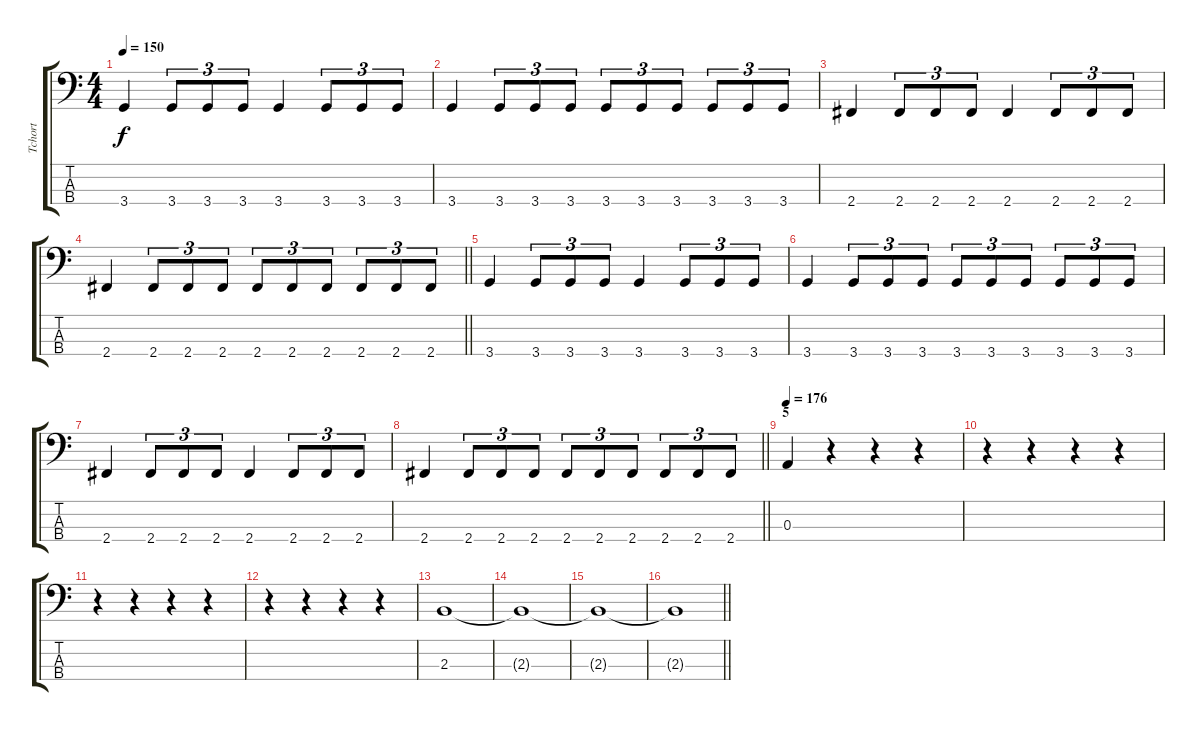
\track ("Tchort" "Tchort") {instrument electricbasspick}
\staff {score tabs}
\tuning (G2 D2 A1 E1) {hide}
\ts (4 4)
\section ("" "")
\tempo 150
\clef f4
\ks c
3.4.4{dy f} 3.4.8{tu (3 2)} 3.4.8{tu (3 2)} 3.4.8{tu (3 2)} 3.4.4 3.4.8{tu (3 2)} 3.4.8{tu (3 2)} 3.4.8{tu (3 2)} |
3.4.4 3.4.8{tu (3 2)} 3.4.8{tu (3 2)} 3.4.8{tu (3 2)} 3.4.8{tu (3 2)} 3.4.8{tu (3 2)} 3.4.8{tu (3 2)} 3.4.8{tu (3 2)} 3.4.8{tu (3 2)} 3.4.8{tu (3 2)} |
2.4.4 2.4.8{tu (3 2)} 2.4.8{tu (3 2)} 2.4.8{tu (3 2)} 2.4.4 2.4.8{tu (3 2)} 2.4.8{tu (3 2)} 2.4.8{tu (3 2)} |
\barLineRight lightlight
2.4.4 2.4.8{tu (3 2)} 2.4.8{tu (3 2)} 2.4.8{tu (3 2)} 2.4.8{tu (3 2)} 2.4.8{tu (3 2)} 2.4.8{tu (3 2)} 2.4.8{tu (3 2)} 2.4.8{tu (3 2)} 2.4.8{tu (3 2)} |
3.4.4 3.4.8{tu (3 2)} 3.4.8{tu (3 2)} 3.4.8{tu (3 2)} 3.4.4 3.4.8{tu (3 2)} 3.4.8{tu (3 2)} 3.4.8{tu (3 2)} |
3.4.4 3.4.8{tu (3 2)} 3.4.8{tu (3 2)} 3.4.8{tu (3 2)} 3.4.8{tu (3 2)} 3.4.8{tu (3 2)} 3.4.8{tu (3 2)} 3.4.8{tu (3 2)} 3.4.8{tu (3 2)} 3.4.8{tu (3 2)} |
2.4.4 2.4.8{tu (3 2)} 2.4.8{tu (3 2)} 2.4.8{tu (3 2)} 2.4.4 2.4.8{tu (3 2)} 2.4.8{tu (3 2)} 2.4.8{tu (3 2)} |
\barLineRight lightlight
2.4.4 2.4.8{tu (3 2)} 2.4.8{tu (3 2)} 2.4.8{tu (3 2)} 2.4.8{tu (3 2)} 2.4.8{tu (3 2)} 2.4.8{tu (3 2)} 2.4.8{tu (3 2)} 2.4.8{tu (3 2)} 2.4.8{tu (3 2)} |
\section ("" "5")
\tempo 176
0.3.4 r.4 r.4 r.4 |
r.4 r.4 r.4 r.4 |
r.4 r.4 r.4 r.4 |
r.4 r.4 r.4 r.4 |
2.3.1 |
2.3{t}.1 |
2.3{t}.1 |
\barLineRight lightlight
2.3{t}.1
